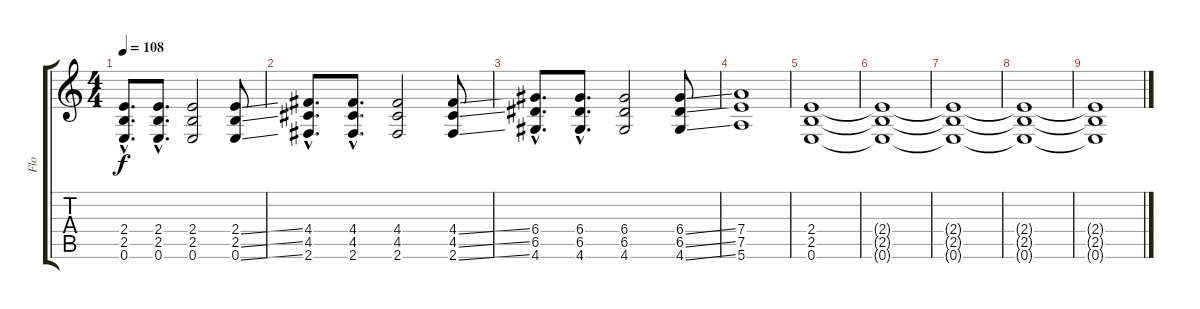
\track ("Flo" "Flo") {instrument distortionguitar}
\staff {score tabs}
\tuning (E4 B3 G3 D3 A2 E2) {hide}
\ts (4 4)
\tempo 108
\clef g2
\ks c
(2.4{hac} 2.5{hac} 0.6{hac}).8{d dy f} (2.4{hac} 2.5{hac} 0.6{hac}).8{d} (2.4 2.5 0.6).2 (2.4{ss} 2.5{ss} 0.6{ss}).8 |
(4.4{hac} 4.5{hac} 2.6{hac}).8{d} (4.4{hac} 4.5{hac} 2.6{hac}).8{d} (4.4 4.5 2.6).2 (4.4{ss} 4.5{ss} 2.6{ss}).8 |
(6.4{hac} 6.5{hac} 4.6{hac}).8{d} (6.4{hac} 6.5{hac} 4.6{hac}).8{d} (6.4 6.5 4.6).2 (6.4{ss} 6.5{ss} 4.6{ss}).8 |
(7.4 7.5 5.6).1 |
(2.4 2.5 0.6).1{volume 0} |
(2.4{t} 2.5{t} 0.6{t}).1 |
(2.4{t} 2.5{t} 0.6{t}).1 |
(2.4{t} 2.5{t} 0.6{t}).1 |
(2.4{t} 2.5{t} 0.6{t}).1
